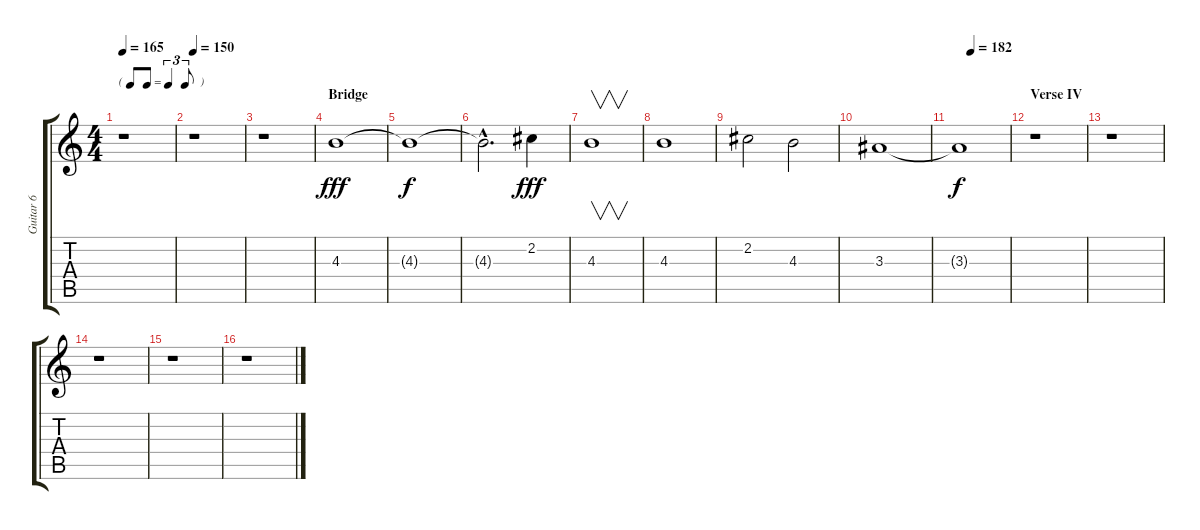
\track ("Guitar 6" "Guitar 6") {instrument overdrivenguitar}
\staff {score tabs}
\tuning (E4 B3 G3 D3 A2 E2) {hide}
\ts (4 4)
\tf triplet8th
\tempo 165
\clef g2
\ks c
r.1{dy fff} |
\tempo 150
r.1 |
r.1 |
\section ("" "Bridge")
4.3.1 |
4.3{t}.1{dy f} |
4.3{hac t}.2{d} 2.2.4{dy fff} |
4.3.1{v} |
4.3.1 |
2.2.2 4.3.2 |
3.3.1 |
\tempo (182 0.25)
3.3{t}.1{dy f} |
\section ("" "Verse IV")
r.1 |
r.1 |
r.1 |
r.1 |
r.1
